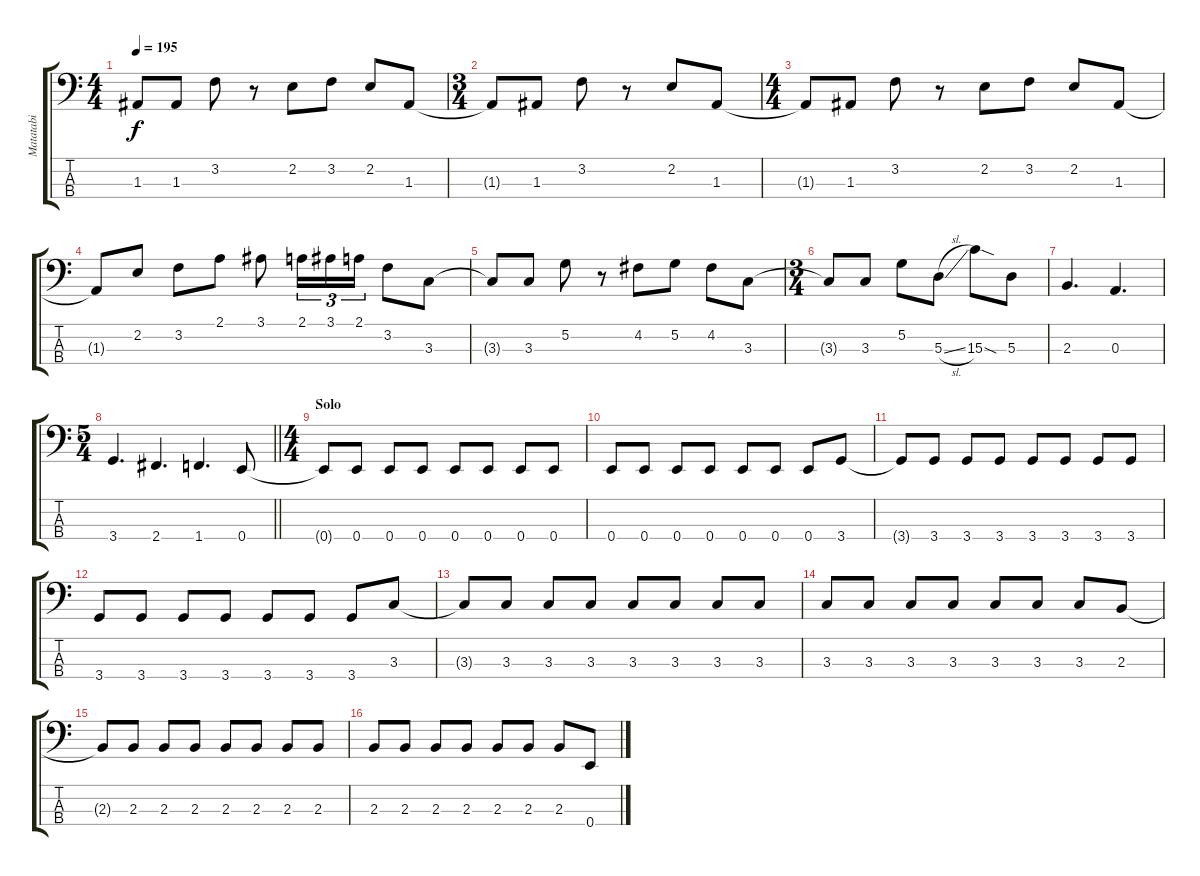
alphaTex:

\track ("Matatabi" "Matatabi") {instrument electricbassfinger}
\staff {score tabs}
\tuning (G2 D2 A1 E1) {hide}
\ts (4 4)
\tempo 195
\clef f4
\ks c
1.3{t}.8{dy f} 1.3.8 3.2.8 r.8 2.2.8 3.2.8 2.2.8 1.3.8 |
\ts (3 4)
1.3{t}.8 1.3.8 3.2.8 r.8 2.2.8 1.3.8 |
\ts (4 4)
1.3{t}.8 1.3.8 3.2.8 r.8 2.2.8 3.2.8 2.2.8 1.3.8 |
1.3{t}.8 2.2.8 3.2.8 2.1.8 3.1.8 2.1.16{tu (3 2)} 3.1.16{tu (3 2)} 2.1.16{tu (3 2)} 3.2.8 3.3.8 |
3.3{t}.8 3.3.8 5.2.8 r.8 4.2.8 5.2.8 4.2.8 3.3.8 |
\ts (3 4)
3.3{t}.8 3.3.8 5.2.8 5.3{sl}.8 15.3{sod}.8 5.3.8 |
2.3.4{d} 0.3.4{d} |
\ts (5 4)
\barLineRight lightlight
3.4.4{d} 2.4.4{d} 1.4.4{d} 0.4.8 |
\ts (4 4)
\section ("" "Solo")
0.4{t}.8 0.4.8 0.4.8 0.4.8 0.4.8 0.4.8 0.4.8 0.4.8 |
0.4.8 0.4.8 0.4.8 0.4.8 0.4.8 0.4.8 0.4.8 3.4.8 |
3.4{t}.8 3.4.8 3.4.8 3.4.8 3.4.8 3.4.8 3.4.8 3.4.8 |
3.4.8 3.4.8 3.4.8 3.4.8 3.4.8 3.4.8 3.4.8 3.3.8 |
3.3{t}.8 3.3.8 3.3.8 3.3.8 3.3.8 3.3.8 3.3.8 3.3.8 |
3.3.8 3.3.8 3.3.8 3.3.8 3.3.8 3.3.8 3.3.8 2.3.8 |
2.3{t}.8 2.3.8 2.3.8 2.3.8 2.3.8 2.3.8 2.3.8 2.3.8 |
2.3.8 2.3.8 2.3.8 2.3.8 2.3.8 2.3.8 2.3.8 0.4.8
